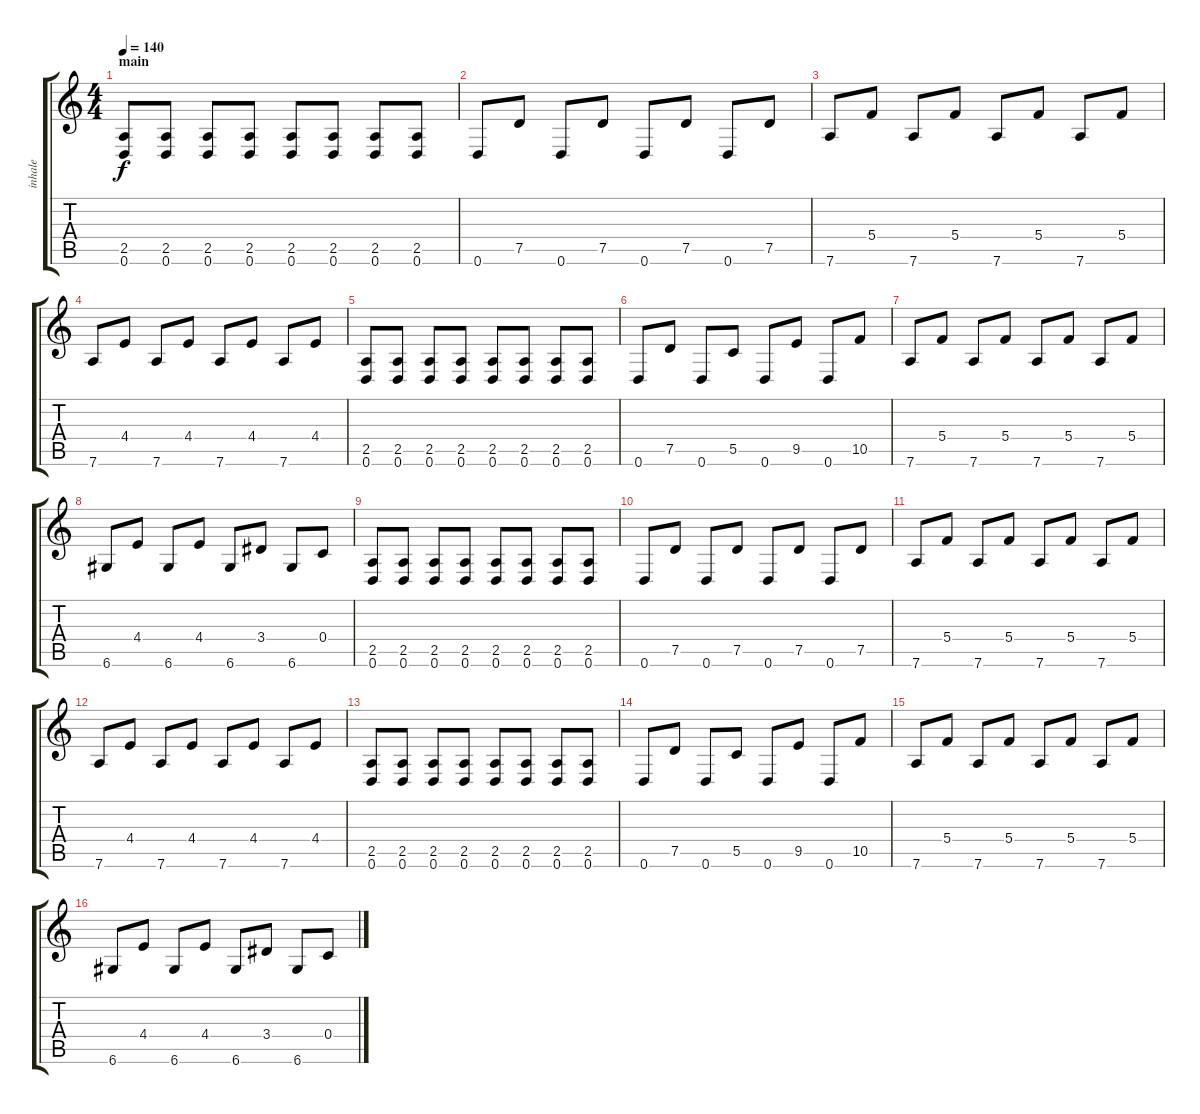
\track ("inhale" "inhale") {instrument distortionguitar}
\staff {score tabs}
\tuning (D4 A3 F3 C3 G2 D2) {hide}
\ts (4 4)
\section ("" "main")
\tempo 140
\clef g2
\ks c
(2.5 0.6).8{dy f} (2.5 0.6).8 (2.5 0.6).8 (2.5 0.6).8 (2.5 0.6).8 (2.5 0.6).8 (2.5 0.6).8 (2.5 0.6).8 |
0.6.8 7.5.8 0.6.8 7.5.8 0.6.8 7.5.8 0.6.8 7.5.8 |
7.6.8 5.4.8 7.6.8 5.4.8 7.6.8 5.4.8 7.6.8 5.4.8 |
7.6.8 4.4.8 7.6.8 4.4.8 7.6.8 4.4.8 7.6.8 4.4.8 |
(2.5 0.6).8 (2.5 0.6).8 (2.5 0.6).8 (2.5 0.6).8 (2.5 0.6).8 (2.5 0.6).8 (2.5 0.6).8 (2.5 0.6).8 |
0.6.8 7.5.8 0.6.8 5.5.8 0.6.8 9.5.8 0.6.8 10.5.8 |
7.6.8 5.4.8 7.6.8 5.4.8 7.6.8 5.4.8 7.6.8 5.4.8 |
6.6.8 4.4.8 6.6.8 4.4.8 6.6.8 3.4.8 6.6.8 0.4.8 |
(2.5 0.6).8 (2.5 0.6).8 (2.5 0.6).8 (2.5 0.6).8 (2.5 0.6).8 (2.5 0.6).8 (2.5 0.6).8 (2.5 0.6).8 |
0.6.8 7.5.8 0.6.8 7.5.8 0.6.8 7.5.8 0.6.8 7.5.8 |
7.6.8 5.4.8 7.6.8 5.4.8 7.6.8 5.4.8 7.6.8 5.4.8 |
7.6.8 4.4.8 7.6.8 4.4.8 7.6.8 4.4.8 7.6.8 4.4.8 |
(2.5 0.6).8 (2.5 0.6).8 (2.5 0.6).8 (2.5 0.6).8 (2.5 0.6).8 (2.5 0.6).8 (2.5 0.6).8 (2.5 0.6).8 |
0.6.8 7.5.8 0.6.8 5.5.8 0.6.8 9.5.8 0.6.8 10.5.8 |
7.6.8 5.4.8 7.6.8 5.4.8 7.6.8 5.4.8 7.6.8 5.4.8 |
6.6.8 4.4.8 6.6.8 4.4.8 6.6.8 3.4.8 6.6.8 0.4.8
